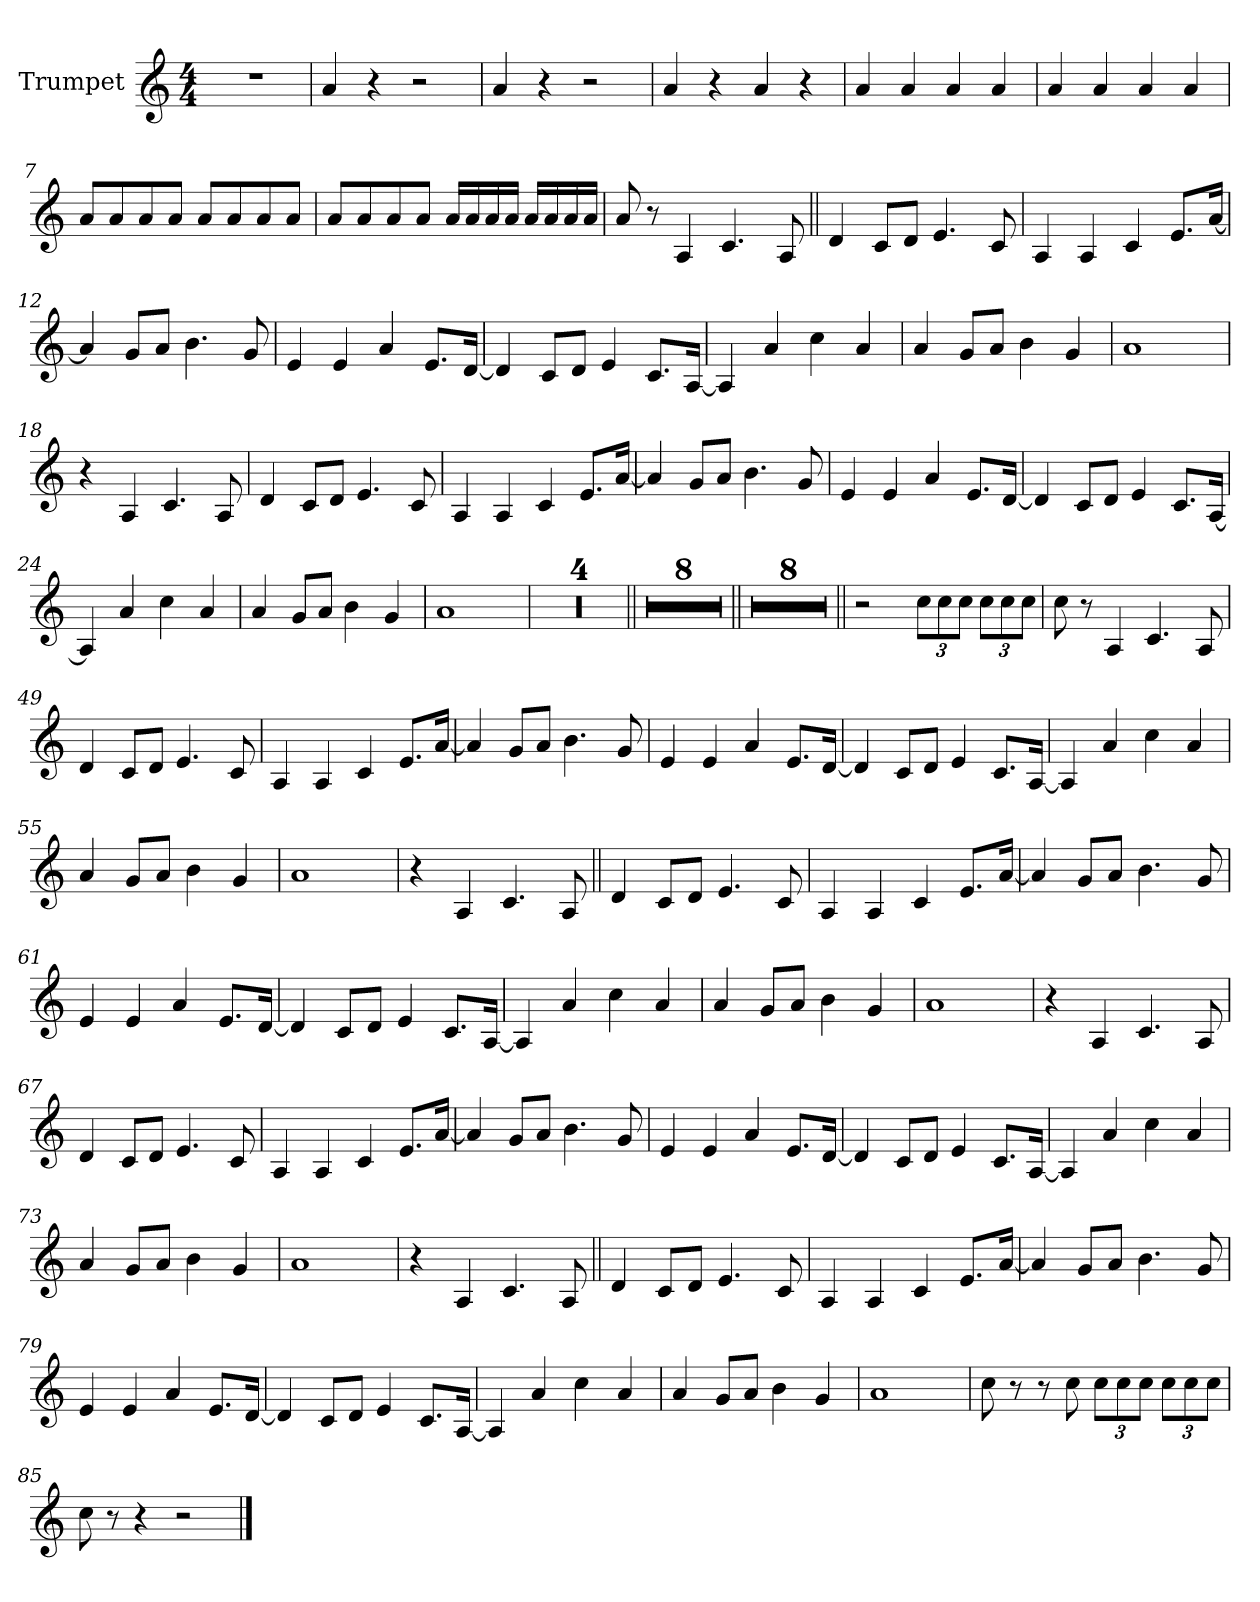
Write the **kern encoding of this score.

**kern
*part1
*staff1
*I"Trumpet
*I'Tp.
*clefG2
*k[]
*M4/4
=1
1r
=2
4a!
4r
2r
=3
4a!
4r
2r
=4
4a!
4r
4a!
4r
=5
4a!
4a!
4a!
4a!
=6
4a!
4a!
4a!
4a!
=7
8a!L
8a!
8a!
8a!J
8a!L
8a!
8a!
8a!J
=8
8a!L
8a!
8a!
8a!J
16a!LL
16a!
16a!
16a!JJ
16a!LL
16a!
16a!
16a!JJ
=9
8a!
8r
4A
4.c
8A
=10||
4d
8cL
8dJ
4.e
8c
=11
4A
4A
4c
8.eL
[16aJk
=12
4a]
8gL
8aJ
4.b
8g
=13
4e
4e
4a
8.eL
[16dJk
=14
4d]
8cL
8dJ
4e
8.cL
[16AJk
=15
4A]
4a
4cc
4a
=16
4a
8gL
8aJ
4b
4g
=17
1a
=18
4r
4A
4.c
8A
=19
4d
8cL
8dJ
4.e
8c
=20
4A
4A
4c
8.eL
[16aJk
=21
4a]
8gL
8aJ
4.b
8g
=22
4e
4e
4a
8.eL
[16dJk
=23
4d]
8cL
8dJ
4e
8.cL
[16AJk
=24
4A]
4a
4cc
4a
=25
4a
8gL
8aJ
4b
4g
=26
1a
=27
1r
=28
1r
=29
1r
=30
1r
=31||
1r
=32
1r
=33
1r
=34
1r
=35
1r
=36
1r
=37
1r
=38
1r
=39||
1r
=40
1r
=41
1r
=42
1r
=43
1r
=44
1r
=45
1r
=46
1r
=47||
2r
*Xbrackettup
12cc!L
12cc!
12cc!J
12cc!L
12cc!
12cc!J
=48
8cc!
8r
4A
4.c
8A
=49
4d
8cL
8dJ
4.e
8c
=50
4A
4A
4c
8.eL
[16aJk
=51
4a]
8gL
8aJ
4.b
8g
=52
4e
4e
4a
8.eL
[16dJk
=53
4d]
8cL
8dJ
4e
8.cL
[16AJk
=54
4A]
4a
4cc
4a
=55
4a
8gL
8aJ
4b
4g
=56
1a
=57
4r
4A
4.c
8A
=58||
4d
8cL
8dJ
4.e
8c
=59
4A
4A
4c
8.eL
[16aJk
=60
4a]
8gL
8aJ
4.b
8g
=61
4e
4e
4a
8.eL
[16dJk
=62
4d]
8cL
8dJ
4e
8.cL
[16AJk
=63
4A]
4a
4cc
4a
=64
4a
8gL
8aJ
4b
4g
=65
1a
=66
4r
4A
4.c
8A
=67
4d
8cL
8dJ
4.e
8c
=68
4A
4A
4c
8.eL
[16aJk
=69
4a]
8gL
8aJ
4.b
8g
=70
4e
4e
4a
8.eL
[16dJk
=71
4d]
8cL
8dJ
4e
8.cL
[16AJk
=72
4A]
4a
4cc
4a
=73
4a
8gL
8aJ
4b
4g
=74
1a
=75
4r
4A
4.c
8A
=76||
4d
8cL
8dJ
4.e
8c
=77
4A
4A
4c
8.eL
[16aJk
=78
4a]
8gL
8aJ
4.b
8g
=79
4e
4e
4a
8.eL
[16dJk
=80
4d]
8cL
8dJ
4e
8.cL
[16AJk
=81
4A]
4a
4cc
4a
=82
4a
8gL
8aJ
4b
4g
=83
1a
=84
8cc!
8r
8r
8cc!
12cc!L
12cc!
12cc!J
12cc!L
12cc!
12cc!J
=85
8cc!
8r
4r
2r
==
*-
